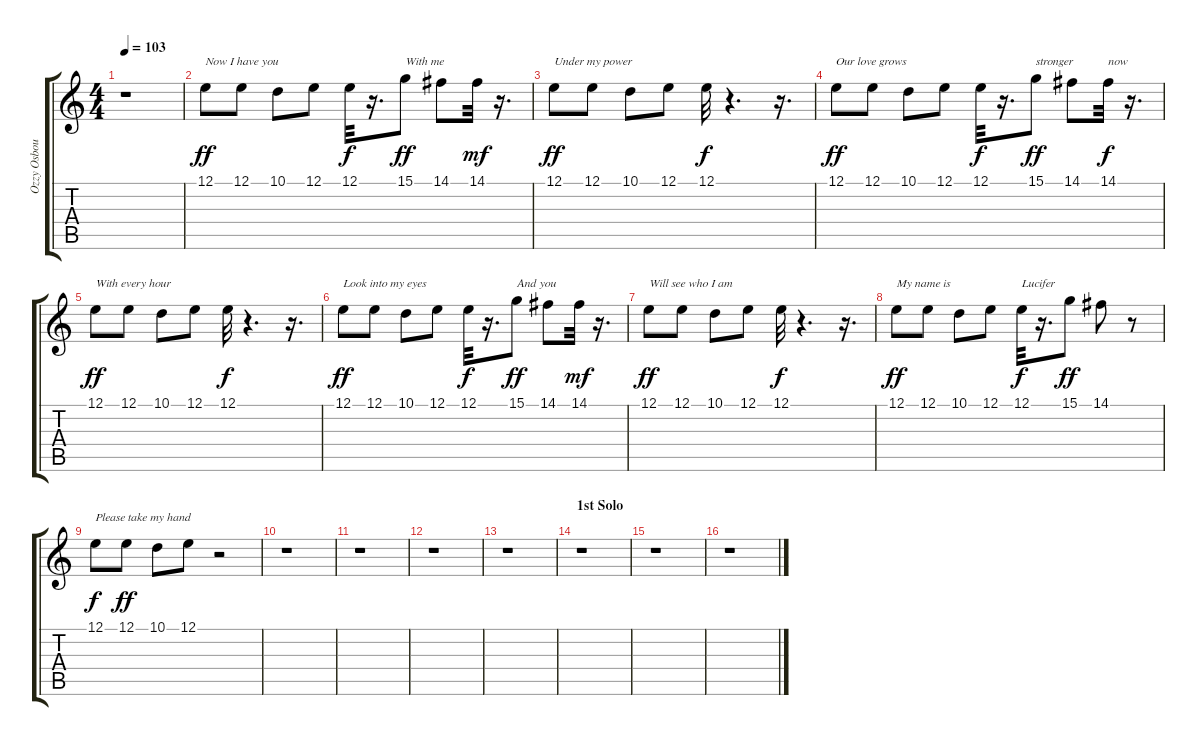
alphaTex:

\track ("Ozzy Osbourne" "Ozzy Osbou") {instrument lead6voice}
\staff {score tabs}
\tuning (E4 B3 G3 D3 A2 E2) {hide}
\ts (4 4)
\tempo 103
\clef g2
\ks c
r.1{dy ff} |
12.1.8{txt "Now I have you"} 12.1.8 10.1.8 12.1.8 12.1.32{dy f} r.16{d} 15.1.8{txt "With me" dy ff} 14.1.8 14.1.32{dy mf} r.16{d} |
12.1.8{txt "Under my power" dy ff} 12.1.8 10.1.8 12.1.8 12.1.32{dy f} r.4{d} r.16{d} |
12.1.8{txt "Our love grows " dy ff} 12.1.8 10.1.8 12.1.8 12.1.32{dy f} r.16{d} 15.1.8{txt "stronger" dy ff} 14.1.8 14.1.32{txt "now" dy f} r.16{d} |
12.1.8{txt "With every hour" dy ff} 12.1.8 10.1.8 12.1.8 12.1.32{dy f} r.4{d} r.16{d} |
12.1.8{txt "Look into my eyes" dy ff} 12.1.8 10.1.8 12.1.8 12.1.32{dy f} r.16{d} 15.1.8{txt "And you" dy ff} 14.1.8 14.1.32{dy mf} r.16{d} |
12.1.8{txt "Will see who I am" dy ff} 12.1.8 10.1.8 12.1.8 12.1.32{dy f} r.4{d} r.16{d} |
12.1.8{txt "My name is" dy ff} 12.1.8 10.1.8 12.1.8 12.1.32{txt "Lucifer" dy f} r.16{d} 15.1.8{dy ff} 14.1.8 r.8 |
12.1.8{txt "Please take my hand" dy f} 12.1.8{dy ff} 10.1.8 12.1.8 r.2 |
r.1 |
r.1 |
r.1 |
r.1 |
\section ("" "1st Solo")
r.1 |
r.1 |
r.1
